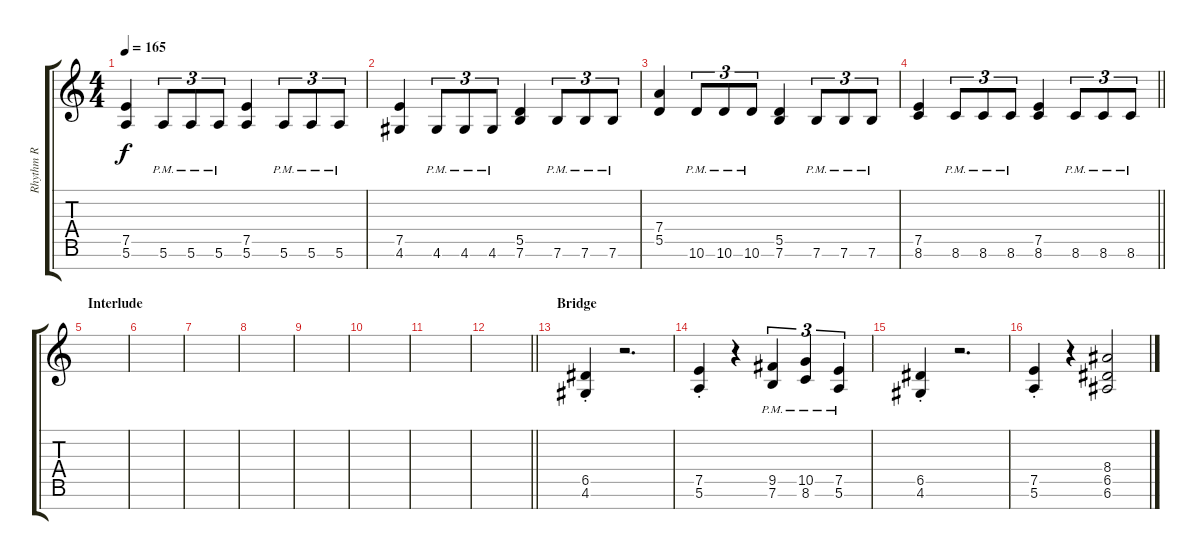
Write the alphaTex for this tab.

\track ("Rhythm R" "Rhythm R") {instrument distortionguitar}
\staff {score tabs}
\tuning (E4 B3 G3 D3 A2 E2 B1) {hide}
\ts (4 4)
\tempo 165
\clef g2
\ks c
(7.5 5.6).4{dy f} 5.6{pm}.8{tu (3 2)} 5.6{pm}.8{tu (3 2)} 5.6{pm}.8{tu (3 2)} (7.5 5.6).4 5.6{pm}.8{tu (3 2)} 5.6{pm}.8{tu (3 2)} 5.6{pm}.8{tu (3 2)} |
(7.5 4.6).4 4.6{pm}.8{tu (3 2)} 4.6{pm}.8{tu (3 2)} 4.6{pm}.8{tu (3 2)} (5.5 7.6).4 7.6{pm}.8{tu (3 2)} 7.6{pm}.8{tu (3 2)} 7.6{pm}.8{tu (3 2)} |
(7.4 5.5).4 10.6{pm}.8{tu (3 2)} 10.6{pm}.8{tu (3 2)} 10.6{pm}.8{tu (3 2)} (5.5 7.6).4 7.6{pm}.8{tu (3 2)} 7.6{pm}.8{tu (3 2)} 7.6{pm}.8{tu (3 2)} |
\barLineRight lightlight
(7.5 8.6).4 8.6{pm}.8{tu (3 2)} 8.6{pm}.8{tu (3 2)} 8.6{pm}.8{tu (3 2)} (7.5 8.6).4 8.6{pm}.8{tu (3 2)} 8.6{pm}.8{tu (3 2)} 8.6{pm}.8{tu (3 2)} |
\section ("" "Interlude")
|
|
|
|
|
|
|
\barLineRight lightlight
|
\section ("" "Bridge")
(6.5{st} 4.6{st}).4 r.2{d} |
(7.5{st} 5.6{st}).4 r.4 (9.5{pm} 7.6{pm}).4{tu (3 2)} (10.5{pm} 8.6{pm}).4{tu (3 2)} (7.5{pm} 5.6{pm}).4{tu (3 2)} |
(6.5{st} 4.6{st}).4 r.2{d} |
(7.5{st} 5.6{st}).4 r.4 (8.4 6.5 6.6).2
